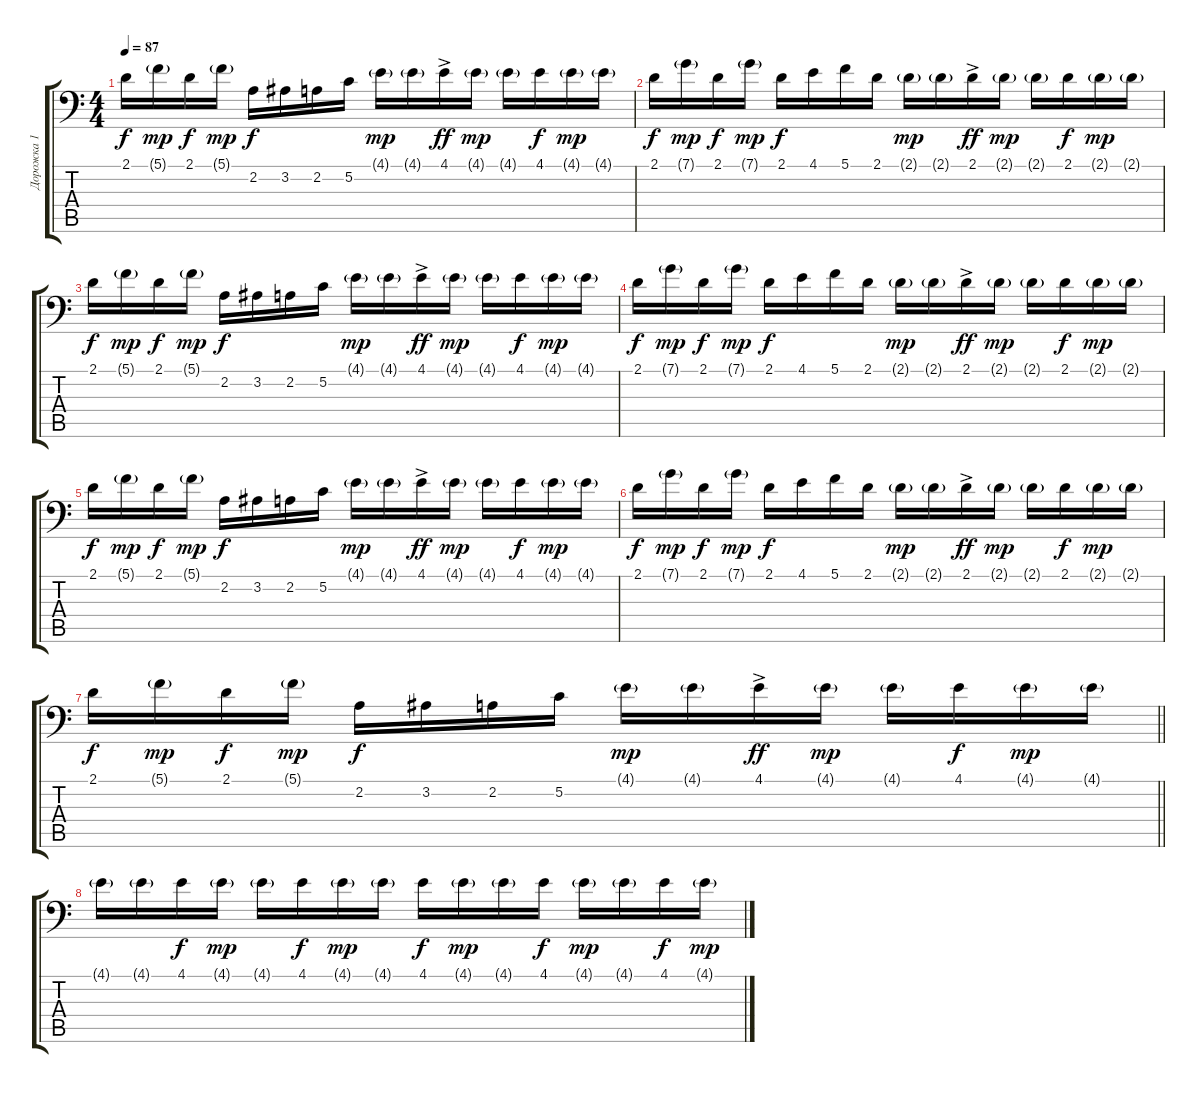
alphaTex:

\track ("Дорожка 1" "Дорожка 1") {instrument lead6voice}
\staff {score tabs}
\tuning (C4 G3 Eb3 Bb2 F2 Bb1) {hide}
\ts (4 4)
\tempo 87
\clef f4
\ks c
2.1.16{dy f} 5.1{g}.16{dy mp} 2.1.16{dy f} 5.1{g}.16{dy mp} 2.2.16{dy f} 3.2.16 2.2.16 5.2.16 4.1{g}.16{dy mp} 4.1{g}.16 4.1{ac}.16{dy ff} 4.1{g}.16{dy mp} 4.1{g}.16 4.1.16{dy f} 4.1{g}.16{dy mp} 4.1{g}.16 |
2.1.16{dy f} 7.1{g}.16{dy mp} 2.1.16{dy f} 7.1{g}.16{dy mp} 2.1.16{dy f} 4.1.16 5.1.16 2.1.16 2.1{g}.16{dy mp} 2.1{g}.16 2.1{ac}.16{dy ff} 2.1{g}.16{dy mp} 2.1{g}.16 2.1.16{dy f} 2.1{g}.16{dy mp} 2.1{g}.16 |
2.1.16{dy f} 5.1{g}.16{dy mp} 2.1.16{dy f} 5.1{g}.16{dy mp} 2.2.16{dy f} 3.2.16 2.2.16 5.2.16 4.1{g}.16{dy mp} 4.1{g}.16 4.1{ac}.16{dy ff} 4.1{g}.16{dy mp} 4.1{g}.16 4.1.16{dy f} 4.1{g}.16{dy mp} 4.1{g}.16 |
2.1.16{dy f} 7.1{g}.16{dy mp} 2.1.16{dy f} 7.1{g}.16{dy mp} 2.1.16{dy f} 4.1.16 5.1.16 2.1.16 2.1{g}.16{dy mp} 2.1{g}.16 2.1{ac}.16{dy ff} 2.1{g}.16{dy mp} 2.1{g}.16 2.1.16{dy f} 2.1{g}.16{dy mp} 2.1{g}.16 |
2.1.16{dy f} 5.1{g}.16{dy mp} 2.1.16{dy f} 5.1{g}.16{dy mp} 2.2.16{dy f} 3.2.16 2.2.16 5.2.16 4.1{g}.16{dy mp} 4.1{g}.16 4.1{ac}.16{dy ff} 4.1{g}.16{dy mp} 4.1{g}.16 4.1.16{dy f} 4.1{g}.16{dy mp} 4.1{g}.16 |
2.1.16{dy f} 7.1{g}.16{dy mp} 2.1.16{dy f} 7.1{g}.16{dy mp} 2.1.16{dy f} 4.1.16 5.1.16 2.1.16 2.1{g}.16{dy mp} 2.1{g}.16 2.1{ac}.16{dy ff} 2.1{g}.16{dy mp} 2.1{g}.16 2.1.16{dy f} 2.1{g}.16{dy mp} 2.1{g}.16 |
\barLineRight lightlight
2.1.16{dy f} 5.1{g}.16{dy mp} 2.1.16{dy f} 5.1{g}.16{dy mp} 2.2.16{dy f} 3.2.16 2.2.16 5.2.16 4.1{g}.16{dy mp} 4.1{g}.16 4.1{ac}.16{dy ff} 4.1{g}.16{dy mp} 4.1{g}.16 4.1.16{dy f} 4.1{g}.16{dy mp} 4.1{g}.16 |
4.1{g}.16{volume 0} 4.1{g}.16 4.1.16{dy f} 4.1{g}.16{dy mp} 4.1{g}.16 4.1.16{dy f} 4.1{g}.16{dy mp} 4.1{g}.16 4.1.16{dy f} 4.1{g}.16{dy mp} 4.1{g}.16 4.1.16{dy f} 4.1{g}.16{dy mp} 4.1{g}.16 4.1.16{dy f} 4.1{g}.16{dy mp}
